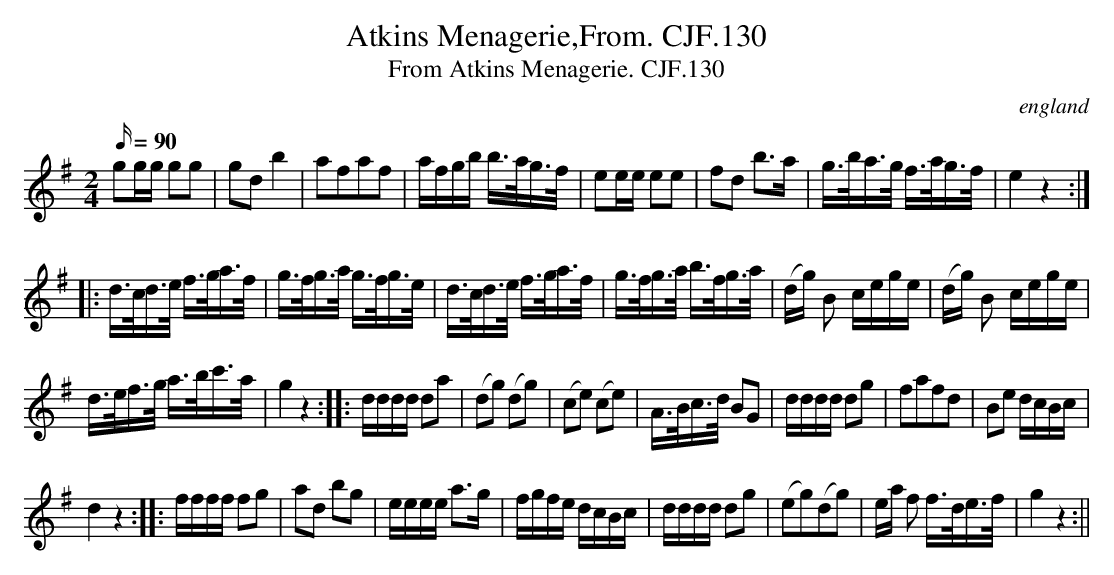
X:1
T:Atkins Menagerie,From. CJF.130
T:From Atkins Menagerie. CJF.130
O:england
M:2/4
L:1/16
Q:90
K:G
g2gg g2g2|g2d2b4|a2f2a2f2|afgb b>ag>f|e2ee e2e2|\
f2d2 b3a|g>ba>g f>ag>f|e4z4:||:
d>cd>e f>ga>f|g>fg>a g>fg>e|d>cd>e f>ga>f|\
g>fg>a b>fg>a|(dg) B2 cege|(dg) B2 cege|
d>ef>g a>bc'>a|g4z4:||:dddd d2a2|(d2g2) (d2g2)|\
(c2e2) (c2e2)|A>Bc>d B2G2|dddd d2g2|f2a2f2d2|B2e2 dcBc|
d4z4:||:""ffff f2g2|a2d2 b2g2|eeee a3g|\
fgfe dcBc|dddd d2g2|(e2g2)(d2g2)|ea f2 f>de>f|g4z4:||
